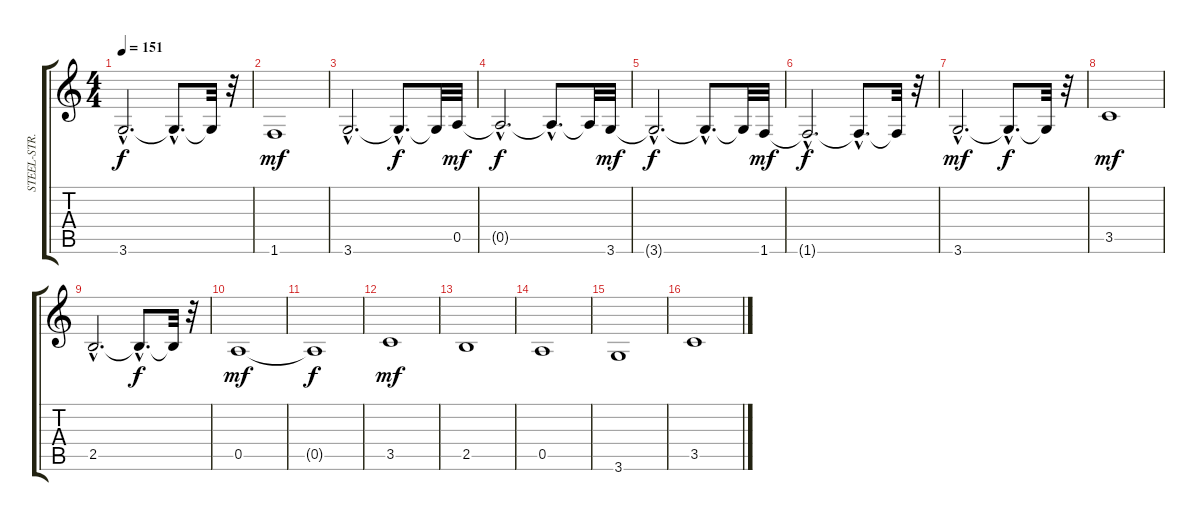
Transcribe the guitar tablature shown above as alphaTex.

\track ("STEEL-STR.GT. THUMB " "STEEL-STR.") {instrument acousticguitarsteel}
\staff {score tabs}
\tuning (E4 B3 G3 D3 A2 E2) {hide}
\ts (4 4)
\tempo 151
\clef g2
\ks c
3.6{hac t}.2{d dy f} 3.6{hac t}.8{d} 3.6{t}.32 r.32 |
1.6.1{dy mf} |
3.6{hac}.2{d} 3.6{hac t}.8{d dy f} 3.6{t}.32 0.5.32{dy mf} |
0.5{hac t}.2{d dy f} 0.5{hac t}.8{d} 0.5{t}.32 3.6.32{dy mf} |
3.6{hac t}.2{d dy f} 3.6{hac t}.8{d} 3.6{t}.32 1.6.32{dy mf} |
1.6{hac t}.2{d dy f} 1.6{hac t}.8{d} 1.6{t}.32 r.32 |
3.6{hac}.2{d dy mf} 3.6{hac t}.8{d dy f} 3.6{t}.32 r.32 |
3.5.1{dy mf} |
2.5{hac}.2{d} 2.5{hac t}.8{d dy f} 2.5{t}.32 r.32 |
0.5.1{dy mf} |
0.5{t}.1{dy f} |
3.5.1{dy mf} |
2.5.1 |
0.5.1 |
3.6.1 |
3.5.1
